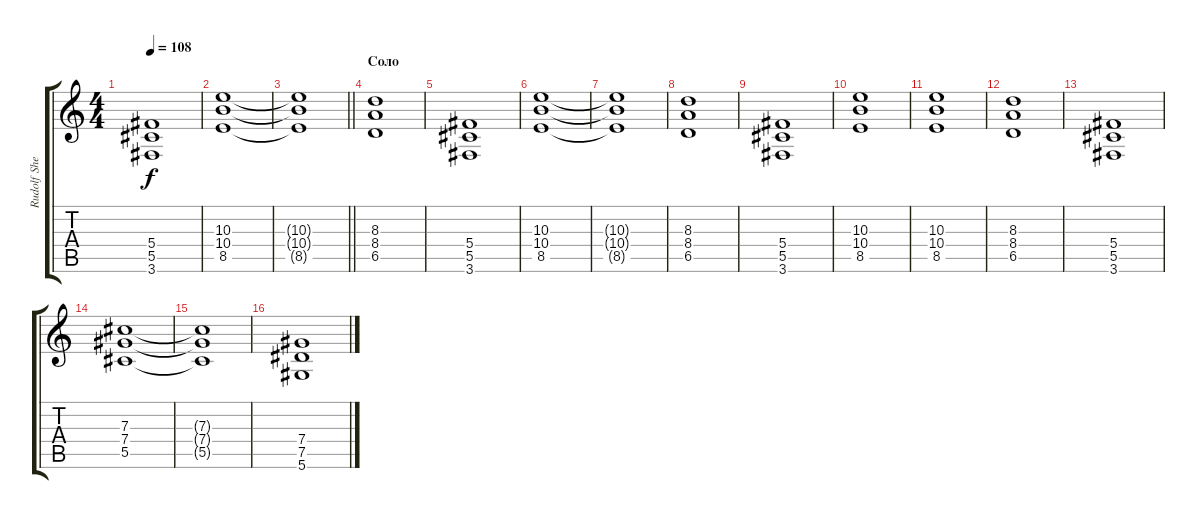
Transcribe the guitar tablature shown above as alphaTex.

\track ("Rudolf Shenker" "Rudolf She") {instrument distortionguitar}
\staff {score tabs}
\tuning (Eb4 Bb3 Gb3 Db3 Ab2 Eb2) {hide}
\ts (4 4)
\tempo 108
\clef g2
\ks c
(5.4 5.5 3.6).1{dy f} |
(10.3 10.4 8.5).1 |
\barLineRight lightlight
(10.3{t} 10.4{t} 8.5{t}).1 |
\section ("" "Cоло")
(8.3 8.4 6.5).1 |
(5.4 5.5 3.6).1 |
(10.3 10.4 8.5).1 |
(10.3{t} 10.4{t} 8.5{t}).1 |
(8.3 8.4 6.5).1 |
(5.4 5.5 3.6).1 |
(10.3 10.4 8.5).1 |
(10.3 10.4 8.5).1 |
(8.3 8.4 6.5).1 |
(5.4 5.5 3.6).1 |
(7.3 7.4 5.5).1 |
(7.3{t} 7.4{t} 5.5{t}).1 |
(7.4 7.5 5.6).1
